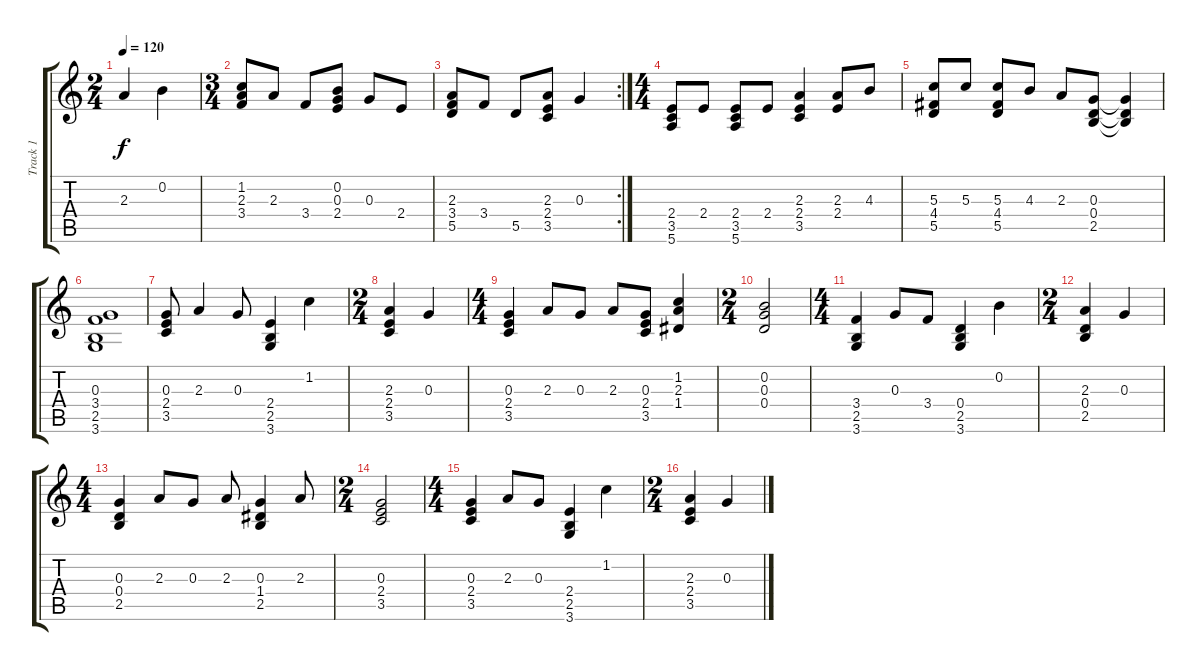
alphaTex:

\track ("Track 1" "Track 1") {instrument acousticguitarnylon}
\staff {score tabs}
\tuning (E4 B3 G3 D3 A2 E2) {hide}
\ts (2 4)
\tempo 120
\clef g2
\ks c
2.3.4{dy f instrument acousticguitarnylon} 0.2.4 |
\ts (3 4)
(1.2 2.3 3.4).8 2.3.8 3.4.8 (0.2 0.3 2.4).8 0.3.8 2.4.8 |
\rc 2
(2.3 3.4 5.5).8 3.4.8 5.5.8 (2.3 2.4 3.5).8 0.3.4 |
\ts (4 4)
(2.4 3.5 5.6).8 2.4.8 (2.4 3.5 5.6).8 2.4.8 (2.3 2.4 3.5).4 (2.3 2.4).8 4.3.8 |
(5.3 4.4 5.5).8 5.3.8 (5.3 4.4 5.5).8 4.3.8 2.3.8 (0.3 0.4 2.5).8 (0.3{t} 0.4{t} 2.5{t}).4 |
(0.3 3.4 2.5 3.6).1 |
(0.3 2.4 3.5).8 2.3.4 0.3.8 (2.4 2.5 3.6).4 1.2.4 |
\ts (2 4)
(2.3 2.4 3.5).4 0.3.4 |
\ts (4 4)
(0.3 2.4 3.5).4 2.3.8 0.3.8 2.3.8 (0.3 2.4 3.5).8 (1.2 2.3 1.4).4 |
\ts (2 4)
(0.2 0.3 0.4).2 |
\ts (4 4)
(3.4 2.5 3.6).4 0.3.8 3.4.8 (0.4 2.5 3.6).4 0.2.4 |
\ts (2 4)
(2.3 0.4 2.5).4 0.3.4 |
\ts (4 4)
(0.3 0.4 2.5).4 2.3.8 0.3.8 2.3.8 (0.3 1.4 2.5).4 2.3.8 |
\ts (2 4)
(0.3 2.4 3.5).2 |
\ts (4 4)
(0.3 2.4 3.5).4 2.3.8 0.3.8 (2.4 2.5 3.6).4 1.2.4 |
\ts (2 4)
(2.3 2.4 3.5).4 0.3.4
